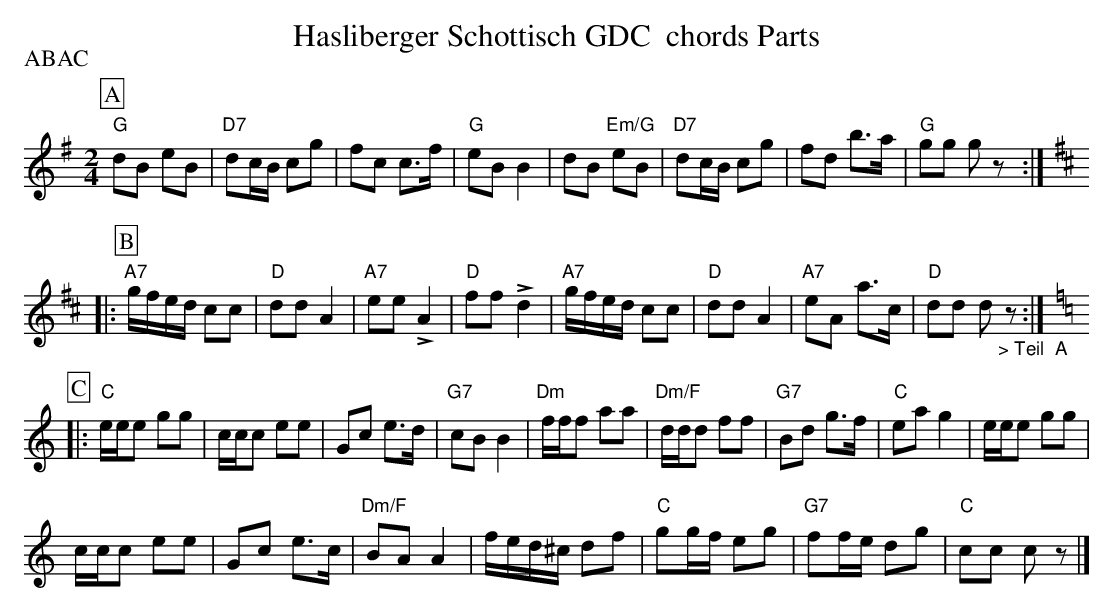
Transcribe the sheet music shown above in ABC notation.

X:1
T: Hasliberger Schottisch GDC  chords Parts
P:ABAC
M:2/4
L:1/8
K:G %%MIDI gchordon
[P:A] "G"dB eB | "D7"dc/B/ cg | fc c>f | "G"eBB2 | dB "Em/G"eB | "D7"dc/B/ cg | fd b>a | "G"gg gz :: [K:D]
[P:B] "A7"g/f/e/d/ cc | "D"ddA2 | "A7"ee+>+A2 | "D"ff+>+d2 | "A7"g/f/e/d/ cc | "D"ddA2 | "A7"eA a>c | "D"dd d"_> Teil  A"z :| [K:C]
[P:C] |: "C"e/e/e gg | c/c/c ee | Gc e>d | "G7"cBB2 | "Dm"f/f/f aa | "Dm/F"d/d/d ff | "G7"Bd g>f | "C"eag2 | e/e/e gg |
c/c/c ee | Gc e>c | "Dm/F"BAA2 | f/e/d/^c/ df | "C"gg/f/ eg | "G7"ff/e/ dg | "C"cc cz |]
